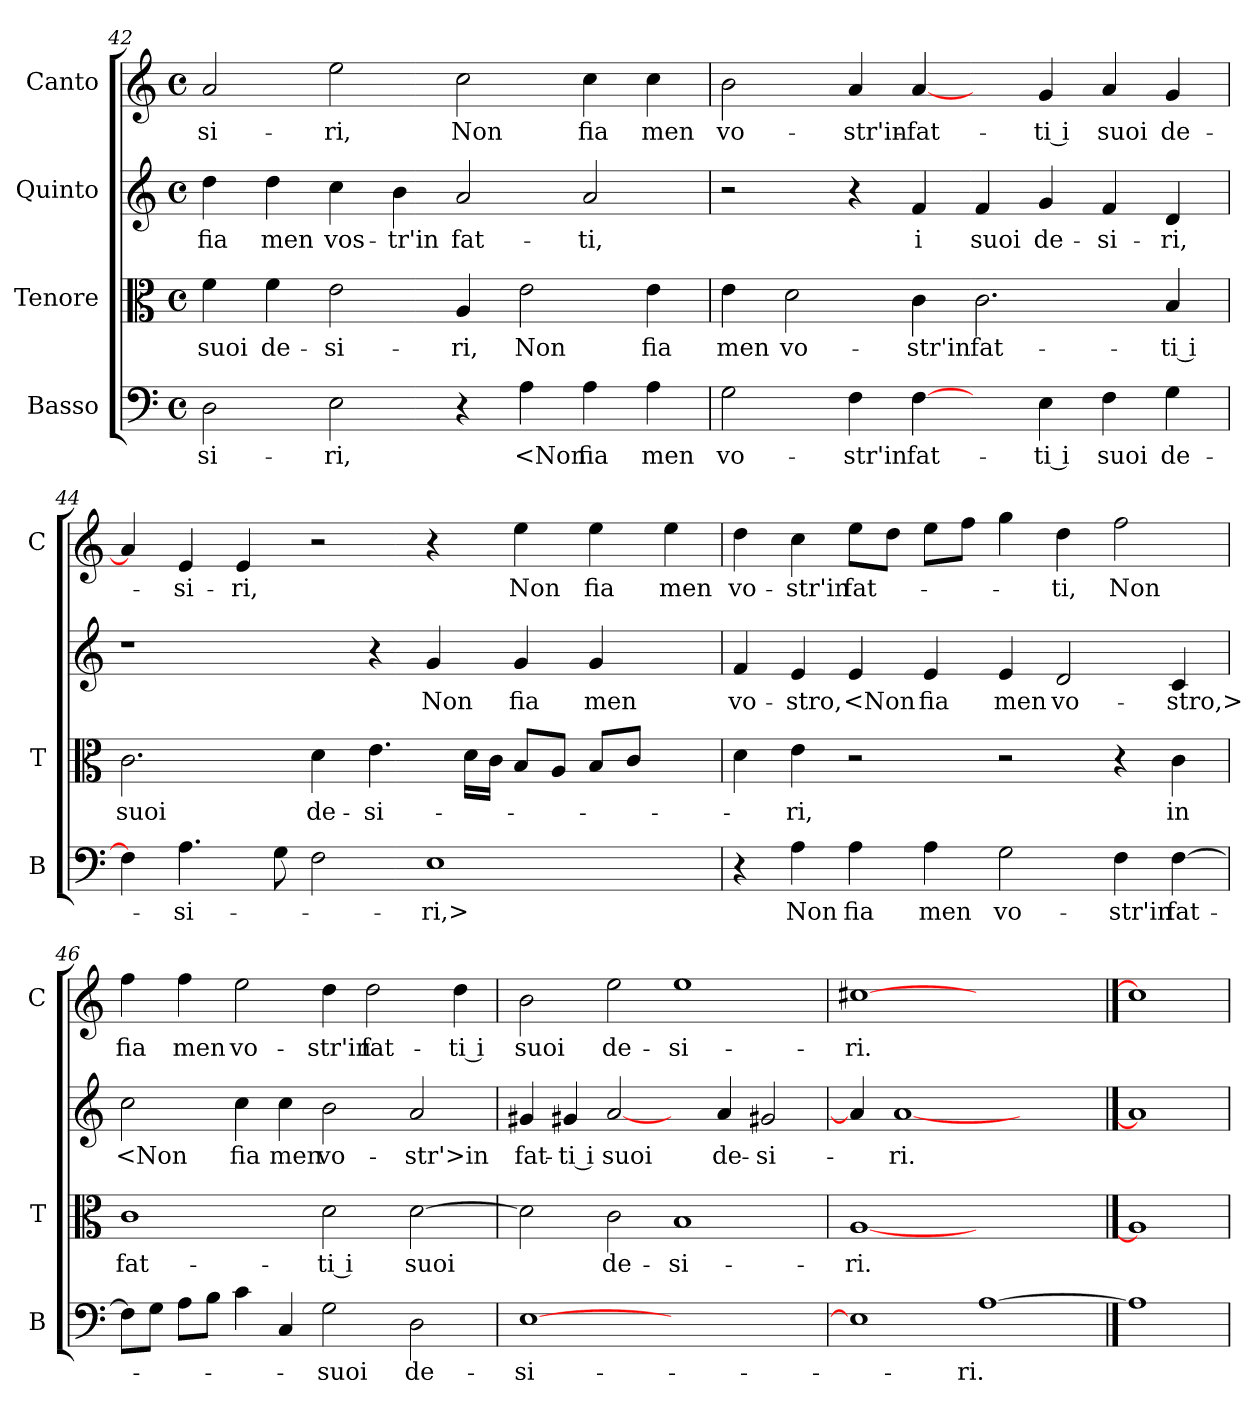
**kern	**text	**kern	**text	**kern	**text	**kern	**text
*part4	*part4	*part3	*part3	*part2	*part2	*part1	*part1
*staff4	*staff4	*staff3	*staff3	*staff2	*staff2	*staff1	*staff1
*I"Basso	*	*I"Tenore	*	*I"Quinto	*	*I"Canto	*
*I'B	*	*I'T	*	*	*	*I'C	*
*clefF4	*	*clefC3	*	*clefG2	*	*clefG2	*
*k[]	*	*k[]	*	*k[]	*	*k[]	*
*M4/4	*	*M4/4	*	*M4/4	*	*M4/4	*
*met(c)	*	*met(c)	*	*met(c)	*	*met(c)	*
=42	=42	=42	=42	=42	=42	=42	=42
2D	-si-	4f	suoi	4dd	fia	2a	-si-
.	.	4f	de-	4dd	men	.	.
2E	-ri,	2e	-si-	4cc	vos-	2ee	-ri,
.	.	.	.	4b	-tr'in	.	.
4r	.	4A	-ri,	2a	fat-	2cc	Non
4A	<Non	2e	Non	.	.	.	.
4A	fia	.	.	2a	-ti,	4cc	fia
4A	men	4e	fia	.	.	4cc	men
=43	=43	=43	=43	=43	=43	=43	=43
2G	vo-	4e	men	2r	.	2b	vo-
.	.	2d	vo-	.	.	.	.
4F	-str'in	.	.	4r	.	4a	-str'in-
[4F	fat-	4c	-str'in	4f	i	[4a	-fat-
4ryy	.	2.c	fat-	4f	suoi	4ryy	.
4E	-ti i	.	.	4g	de-	4g	-ti i
4F	suoi	.	.	4f	-si-	4a	suoi
4G	de-	4B	-ti i	4d	-ri,	4g	de-
=44	=44	=44	=44	=44	=44	=44	=44
4F]	.	2.c	suoi	1r	.	4a]	.
4.A	-si-	.	.	.	.	4e	-si-
.	.	.	.	.	.	4e	-ri,
8G	.	.	.	.	.	.	.
2F	.	4d	de-	.	.	2r	.
.	.	4.e	-si-	4r	.	.	.
1E	-ri,>	.	.	4g	Non	4r	.
.	.	16dLL	.	.	.	.	.
.	.	16cJJ	.	.	.	.	.
.	.	8BL	.	4g	fia	4ee	Non
.	.	8AJ	.	.	.	.	.
.	.	8BL	.	4g	men	4ee	fia
.	.	8cJ	.	.	.	.	.
.	.	4ryy	.	4ryy	.	4ee	men
=45	=45	=45	=45	=45	=45	=45	=45
4r	.	4d	.	4f	vo-	4dd	vo-
4A	Non	4e	-ri,	4e	-stro,	4cc	-str'in
4A	fia	2r	.	4e	<Non	8eeL	fat-
.	.	.	.	.	.	8ddJ	.
4A	men	.	.	4e	fia	8eeL	.
.	.	.	.	.	.	8ffJ	.
2G	vo-	2r	.	4e	men	4gg	.
.	.	.	.	2d	vo-	4dd	-ti,
4F	-str'in	4r	.	.	.	2ff	Non
[4F	fat-	4c	in	4c	-stro,>	.	.
=46	=46	=46	=46	=46	=46	=46	=46
8FL]	.	1c	fat-	2cc	<Non	4ff	fia
8GJ	.	.	.	.	.	.	.
8AL	.	.	.	.	.	4ff	men
8BJ	.	.	.	.	.	.	.
4c	.	.	.	4cc	fia	2ee	vo-
4C	.	.	.	4cc	men	.	.
2G	-suoi	2d	-ti i	2b	vo-	4dd	-str'in
.	.	.	.	.	.	2dd	fat-
2D	de-	[2d	suoi	2a	-str'>in	.	.
.	.	.	.	.	.	4dd	-ti i
=47	=47	=47	=47	=47	=47	=47	=47
[1E	-si-	2d]	.	4g#X	fat-	2b	suoi
.	.	.	.	4g#X	-ti i	.	.
.	.	2c	de-	[2a	suoi	2ee	de-
1ryy	.	1B	-si-	4ryy	.	1ee	-si-
.	.	.	.	4a	de-	.	.
.	.	.	.	2g#X	-si-	.	.
=48	=48	=48	=48	=48	=48	=48	=48
1E]	.	[1A	-ri.	4a]	.	[1cc#X	-ri.
.	.	.	.	[1a	-ri.	.	.
[1A	-ri.	1ryy	.	.	.	1ryy	.
.	.	.	.	2.ryy	.	.	.
==49	==49	==49	==49	==49	==49	==49	==49
1A]	.	1A]	.	1a]	.	1cc#]	.
=	=	=	=	=	=	=	=
*-	*-	*-	*-	*-	*-	*-	*-
